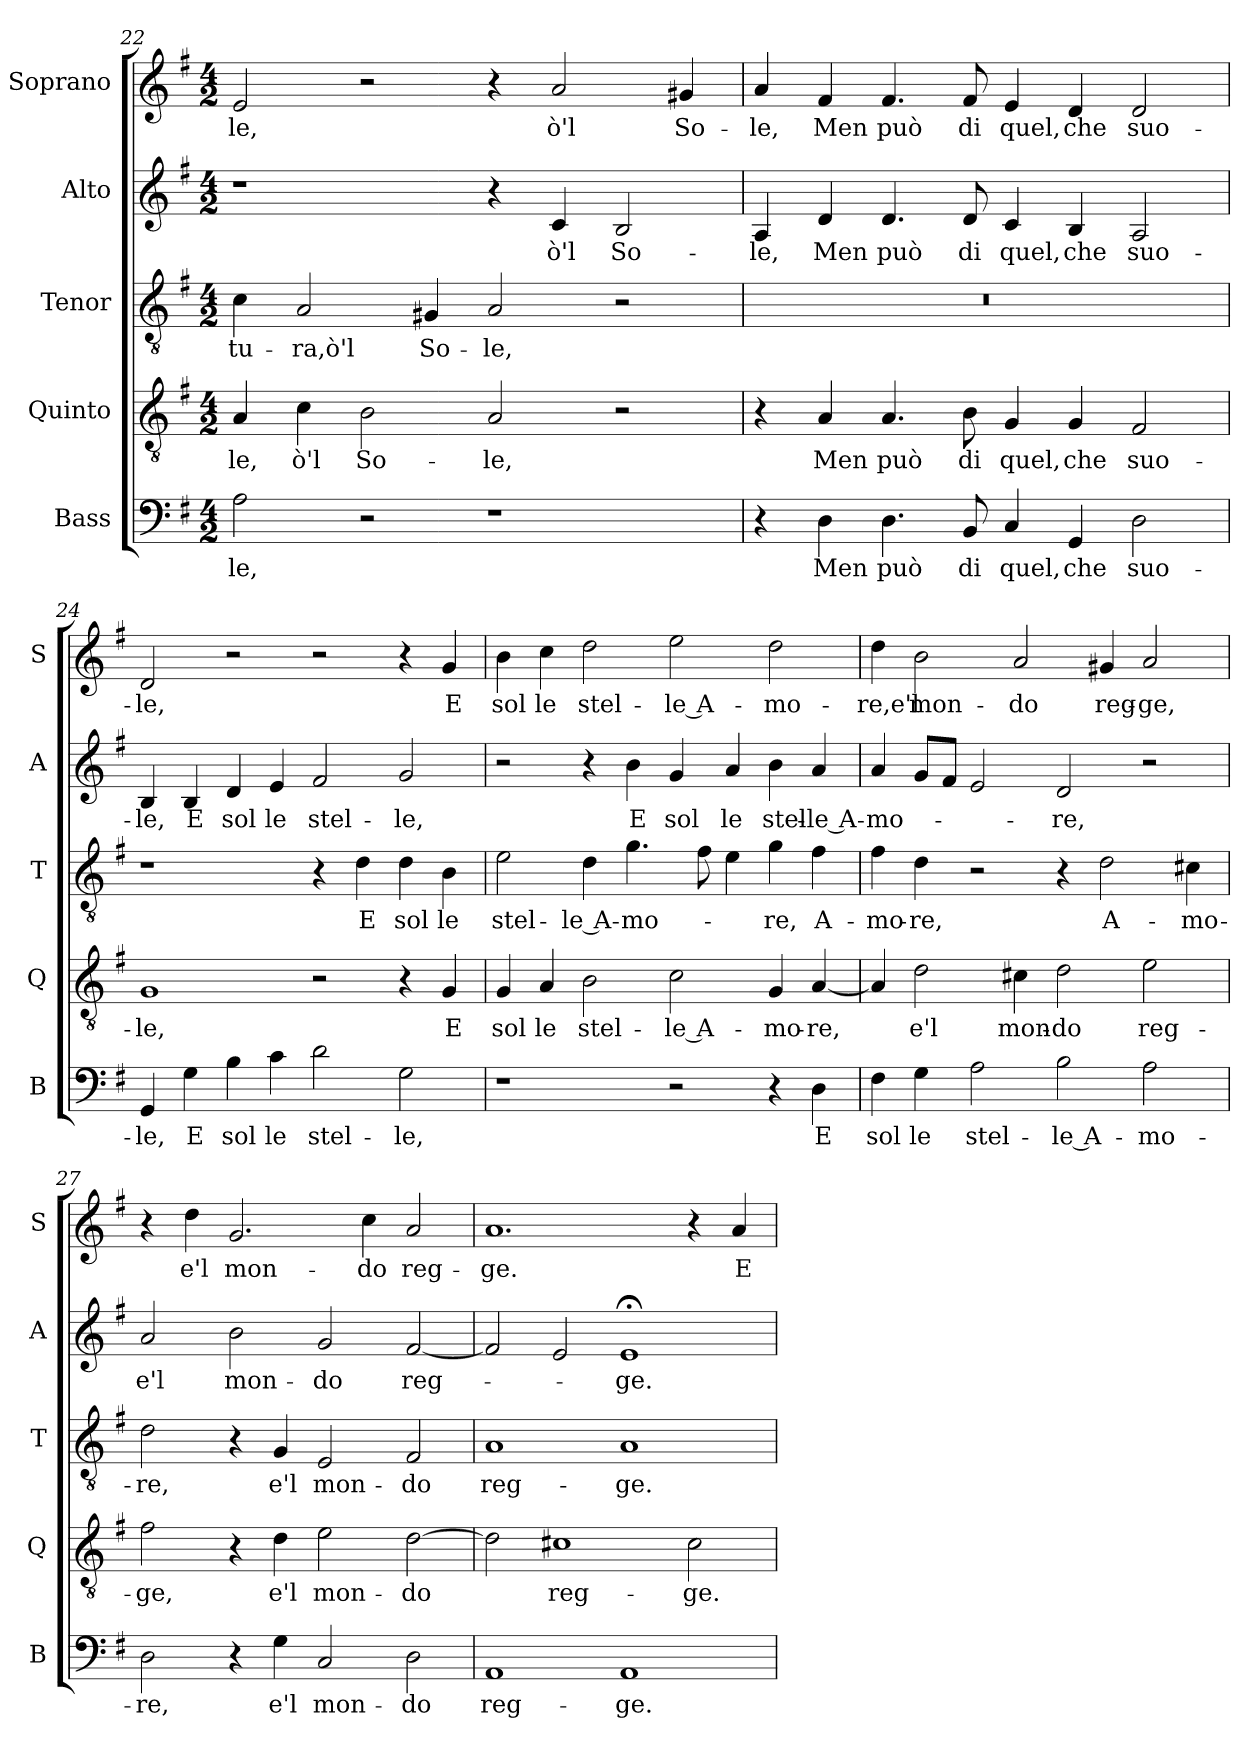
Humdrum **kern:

**kern	**text	**kern	**text	**kern	**text	**kern	**text	**kern	**text
*part5	*part5	*part4	*part4	*part3	*part3	*part2	*part2	*part1	*part1
*staff5	*staff5	*staff4	*staff4	*staff3	*staff3	*staff2	*staff2	*staff1	*staff1
*I"Bass	*	*I"Quinto	*	*I"Tenor	*	*I"Alto	*	*I"Soprano	*
*I'B	*	*I'Q	*	*I'T	*	*I'A	*	*I'S	*
*clefF4	*	*clefGv2	*	*clefGv2	*	*clefG2	*	*clefG2	*
*k[f#]	*	*k[f#]	*	*k[f#]	*	*k[f#]	*	*k[f#]	*
*G:	*	*G:	*	*G:	*	*G:	*	*G:	*
*M4/2	*	*M4/2	*	*M4/2	*	*M4/2	*	*M4/2	*
=22	=22	=22	=22	=22	=22	=22	=22	=22	=22
!	!LO:LY:b	!	!LO:LY:b	!	!LO:LY:b	!	!	!	!LO:LY:b
2A\	-le,	4A/	-le,	4c\	-tu-	1r	.	2e/	-le,
!	!	!	!LO:LY:b	!	!LO:LY:b	!	!	!	!
.	.	4c\	ò'l	2A/	-ra,ò'l	.	.	.	.
!	!	!	!LO:LY:b	!	!	!	!	!	!
2r	.	2B\	So-	.	.	.	.	2r	.
!	!	!	!	!	!LO:LY:b	!	!	!	!
.	.	.	.	4G#X/	So-	.	.	.	.
!	!	!	!LO:LY:b	!	!LO:LY:b	!	!	!	!
1r	.	2A/	-le,	2A/	-le,	4r	.	4r	.
!	!	!	!	!	!	!	!LO:LY:b	!	!LO:LY:b
.	.	.	.	.	.	4c/	ò'l	2a/	ò'l
!	!	!	!	!	!	!	!LO:LY:b	!	!
.	.	2r	.	2r	.	2B/	So-	.	.
!	!	!	!	!	!	!	!	!	!LO:LY:b
.	.	.	.	.	.	.	.	4g#X/	So-
=23	=23	=23	=23	=23	=23	=23	=23	=23	=23
!	!	!	!	!	!	!	!LO:LY:b	!	!LO:LY:b
4r	.	4r	.	0r	.	4A/	-le,	4a/	-le,
!	!LO:LY:b	!	!LO:LY:b	!	!	!	!LO:LY:b	!	!LO:LY:b
4D\	Men	4A/	Men	.	.	4d/	Men	4f#/	Men
!	!LO:LY:b	!	!LO:LY:b	!	!	!	!LO:LY:b	!	!LO:LY:b
4.D\	può	4.A/	può	.	.	4.d/	può	4.f#/	può
!	!LO:LY:b	!	!LO:LY:b	!	!	!	!LO:LY:b	!	!LO:LY:b
8BB/	di	8B\	di	.	.	8d/	di	8f#/	di
!	!LO:LY:b	!	!LO:LY:b	!	!	!	!LO:LY:b	!	!LO:LY:b
4C/	quel,	4G/	quel,	.	.	4c/	quel,	4e/	quel,
!	!LO:LY:b	!	!LO:LY:b	!	!	!	!LO:LY:b	!	!LO:LY:b
4GG/	che	4G/	che	.	.	4B/	che	4d/	che
!	!LO:LY:b	!	!LO:LY:b	!	!	!	!LO:LY:b	!	!LO:LY:b
2D\	suo-	2F#/	suo-	.	.	2A/	suo-	2d/	suo-
!!LO:LB:g=z
=24	=24	=24	=24	=24	=24	=24	=24	=24	=24
!	!LO:LY:b	!	!LO:LY:b	!	!	!	!LO:LY:b	!	!LO:LY:b
4GG/	-le,	1G	-le,	1r	.	4B/	-le,	2d/	-le,
!	!LO:LY:b	!	!	!	!	!	!LO:LY:b	!	!
4G\	E	.	.	.	.	4B/	E	.	.
!	!LO:LY:b	!	!	!	!	!	!LO:LY:b	!	!
4B\	sol	.	.	.	.	4d/	sol	2r	.
!	!LO:LY:b	!	!	!	!	!	!LO:LY:b	!	!
4c\	le	.	.	.	.	4e/	le	.	.
!	!LO:LY:b	!	!	!	!	!	!LO:LY:b	!	!
2d\	stel-	2r	.	4r	.	2f#/	stel-	2r	.
!	!	!	!	!	!LO:LY:b	!	!	!	!
.	.	.	.	4d\	E	.	.	.	.
!	!LO:LY:b	!	!	!	!LO:LY:b	!	!LO:LY:b	!	!
2G\	-le,	4r	.	4d\	sol	2g/	-le,	4r	.
!	!	!	!LO:LY:b	!	!LO:LY:b	!	!	!	!LO:LY:b
.	.	4G/	E	4B\	le	.	.	4g/	E
=25	=25	=25	=25	=25	=25	=25	=25	=25	=25
!	!	!	!LO:LY:b	!	!LO:LY:b	!	!	!	!LO:LY:b
1r	.	4G/	sol	2e\	stel-	2r	.	4b\	sol
!	!	!	!LO:LY:b	!	!	!	!	!	!LO:LY:b
.	.	4A/	le	.	.	.	.	4cc\	le
!	!	!	!LO:LY:b	!	!LO:LY:b	!	!	!	!LO:LY:b
.	.	2B\	stel-	4d\	-le A-	4r	.	2dd\	stel-
!	!	!	!	!	!LO:LY:b	!	!LO:LY:b	!	!
.	.	.	.	4.g\	-mo-	4b\	E	.	.
!	!	!	!LO:LY:b	!	!	!	!LO:LY:b	!	!LO:LY:b
2r	.	2c\	-le A-	.	.	4g/	sol	2ee\	-le A-
.	.	.	.	8f#\	.	.	.	.	.
!	!	!	!	!	!	!	!LO:LY:b	!	!
.	.	.	.	4e\	.	4a/	le	.	.
!	!	!	!LO:LY:b	!	!LO:LY:b	!	!LO:LY:b	!	!LO:LY:b
4r	.	4G/	-mo-	4g\	-re,	4b\	stel-	2dd\	-mo-
!	!LO:LY:b	!	!LO:LY:b	!	!LO:LY:b	!	!LO:LY:b	!	!
4D\	E	[4A/	-re,	4f#\	A-	4a/	-le A-	.	.
=26	=26	=26	=26	=26	=26	=26	=26	=26	=26
!	!LO:LY:b	!	!	!	!LO:LY:b	!	!LO:LY:b	!	!LO:LY:b
4F#\	sol	4A/]	.	4f#\	-mo-	4a/	-mo-	4dd\	-re,e'l
!	!LO:LY:b	!	!LO:LY:b	!	!LO:LY:b	!	!	!	!LO:LY:b
4G\	le	2d\	e'l	4d\	-re,	8g/L	.	2b\	mon-
.	.	.	.	.	.	8f#/J	.	.	.
!	!LO:LY:b	!	!	!	!	!	!	!	!
2A\	stel-	.	.	2r	.	2e/	.	.	.
!	!	!	!LO:LY:b	!	!	!	!	!	!LO:LY:b
.	.	4c#X\	mon-	.	.	.	.	2a/	-do
!	!LO:LY:b	!	!LO:LY:b	!	!	!	!LO:LY:b	!	!
2B\	-le A-	2d\	-do	4r	.	2d/	-re,	.	.
!	!	!	!	!	!LO:LY:b	!	!	!	!LO:LY:b
.	.	.	.	2d\	A-	.	.	4g#X/	reg-
!	!LO:LY:b	!	!LO:LY:b	!	!	!	!	!	!LO:LY:b
2A\	-mo-	2e\	reg-	.	.	2r	.	2a/	-ge,
!	!	!	!	!	!LO:LY:b	!	!	!	!
.	.	.	.	4c#X\	-mo-	.	.	.	.
!!LO:PB:g=z
=27	=27	=27	=27	=27	=27	=27	=27	=27	=27
!	!LO:LY:b	!	!LO:LY:b	!	!LO:LY:b	!	!LO:LY:b	!	!
2D\	-re,	2f#\	-ge,	2d\	-re,	2a/	e'l	4r	.
!	!	!	!	!	!	!	!	!	!LO:LY:b
.	.	.	.	.	.	.	.	4dd\	e'l
!	!	!	!	!	!	!	!LO:LY:b	!	!LO:LY:b
4r	.	4r	.	4r	.	2b\	mon-	2.g/	mon-
!	!LO:LY:b	!	!LO:LY:b	!	!LO:LY:b	!	!	!	!
4G\	e'l	4d\	e'l	4G/	e'l	.	.	.	.
!	!LO:LY:b	!	!LO:LY:b	!	!LO:LY:b	!	!LO:LY:b	!	!
2C/	mon-	2e\	mon-	2E/	mon-	2g/	-do	.	.
!	!	!	!	!	!	!	!	!	!LO:LY:b
.	.	.	.	.	.	.	.	4cc\	-do
!	!LO:LY:b	!	!LO:LY:b	!	!LO:LY:b	!	!LO:LY:b	!	!LO:LY:b
2D\	-do	[2d\	-do	2F#/	-do	[2f#/	reg-	2a/	reg-
=28	=28	=28	=28	=28	=28	=28	=28	=28	=28
!	!LO:LY:b	!	!	!	!LO:LY:b	!	!	!	!LO:LY:b
1AA	reg-	2d\]	.	1A	reg-	2f#/]	.	1.a	-ge.
!	!	!	!LO:LY:b	!	!	!	!	!	!
.	.	1c#X	reg-	.	.	2e/	.	.	.
!	!LO:LY:b	!	!	!	!LO:LY:b	!	!LO:LY:b	!	!
1AA	-ge.	.	.	1A	-ge.	1e;<	-ge.	.	.
!	!	!	!LO:LY:b	!	!	!	!	!	!
.	.	2c#i\	-ge.	.	.	.	.	4r	.
!	!	!	!	!	!	!	!	!	!LO:LY:b
.	.	.	.	.	.	.	.	4a/	E
=	=	=	=	=	=	=	=	=	=
*-	*-	*-	*-	*-	*-	*-	*-	*-	*-
